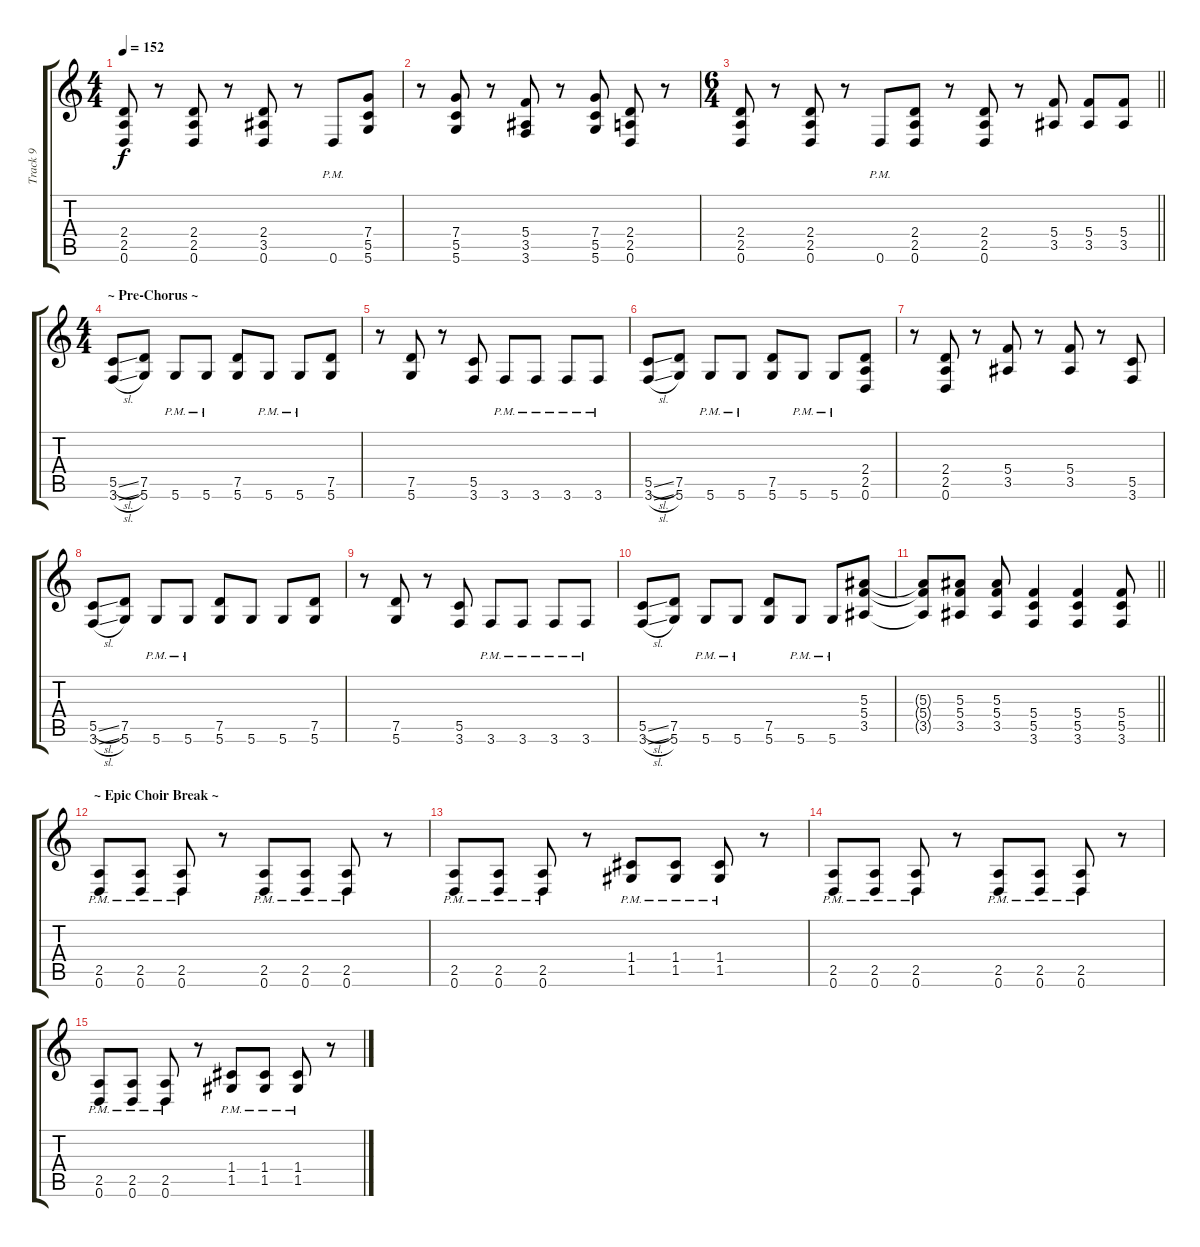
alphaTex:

\track ("Track 9" "Track 9") {instrument distortionguitar}
\staff {score tabs}
\tuning (D4 A3 F3 C3 G2 D2) {hide}
\ts (4 4)
\tempo 152
\clef g2
\ks c
(2.4 2.5 0.6).8{dy f} r.8 (2.4 2.5 0.6).8 r.8 (2.4 3.5 0.6).8 r.8 0.6{pm}.8 (7.4 5.5 5.6).8 |
r.8 (7.4 5.5 5.6).8 r.8 (5.4 3.5 3.6).8 r.8 (7.4 5.5 5.6).8 (2.4 2.5 0.6).8 r.8 |
\ts (6 4)
\barLineRight lightlight
(2.4 2.5 0.6).8 r.8 (2.4 2.5 0.6).8 r.8 0.6{pm}.8 (2.4 2.5 0.6).8 r.8 (2.4 2.5 0.6).8 r.8 (5.4 3.5).8 (5.4 3.5).8 (5.4 3.5).8 |
\ts (4 4)
\section ("" "~ Pre-Chorus ~")
(5.5{sl} 3.6{sl}).8 (7.5 5.6).8 5.6{pm}.8 5.6{pm}.8 (7.5 5.6).8 5.6{pm}.8 5.6{pm}.8 (7.5 5.6).8 |
r.8 (7.5 5.6).8 r.8 (5.5 3.6).8 3.6{pm}.8 3.6{pm}.8 3.6{pm}.8 3.6{pm}.8 |
(5.5{sl} 3.6{sl}).8 (7.5 5.6).8 5.6{pm}.8 5.6{pm}.8 (7.5 5.6).8 5.6{pm}.8 5.6{pm}.8 (2.4 2.5 0.6).8 |
r.8 (2.4 2.5 0.6).8 r.8 (5.4 3.5).8 r.8 (5.4 3.5).8 r.8 (5.5 3.6).8 |
(5.5{sl} 3.6{sl}).8 (7.5 5.6).8 5.6{pm}.8 5.6{pm}.8 (7.5 5.6).8 5.6.8 5.6.8 (7.5 5.6).8 |
r.8 (7.5 5.6).8 r.8 (5.5 3.6).8 3.6{pm}.8 3.6{pm}.8 3.6{pm}.8 3.6{pm}.8 |
(5.5{sl} 3.6{sl}).8 (7.5 5.6).8 5.6{pm}.8 5.6{pm}.8 (7.5 5.6).8 5.6{pm}.8 5.6{pm}.8 (5.3 5.4 3.5).8 |
\barLineRight lightlight
(5.3{t} 5.4{t} 3.5{t}).8 (5.3 5.4 3.5).8 (5.3 5.4 3.5).8 (5.4 5.5 3.6).4 (5.4 5.5 3.6).4 (5.4 5.5 3.6).8 |
\section ("" "~ Epic Choir Break ~")
(2.5{pm} 0.6{pm}).8 (2.5{pm} 0.6{pm}).8 (2.5{pm} 0.6{pm}).8 r.8 (2.5{pm} 0.6{pm}).8 (2.5{pm} 0.6{pm}).8 (2.5{pm} 0.6{pm}).8 r.8 |
(2.5{pm} 0.6{pm}).8 (2.5{pm} 0.6{pm}).8 (2.5{pm} 0.6{pm}).8 r.8 (1.4{pm} 1.5{pm}).8 (1.4{pm} 1.5{pm}).8 (1.4{pm} 1.5{pm}).8 r.8 |
(2.5{pm} 0.6{pm}).8 (2.5{pm} 0.6{pm}).8 (2.5{pm} 0.6{pm}).8 r.8 (2.5{pm} 0.6{pm}).8 (2.5{pm} 0.6{pm}).8 (2.5{pm} 0.6{pm}).8 r.8 |
(2.5{pm} 0.6{pm}).8 (2.5{pm} 0.6{pm}).8 (2.5{pm} 0.6{pm}).8 r.8 (1.4{pm} 1.5{pm}).8 (1.4{pm} 1.5{pm}).8 (1.4{pm} 1.5{pm}).8 r.8
